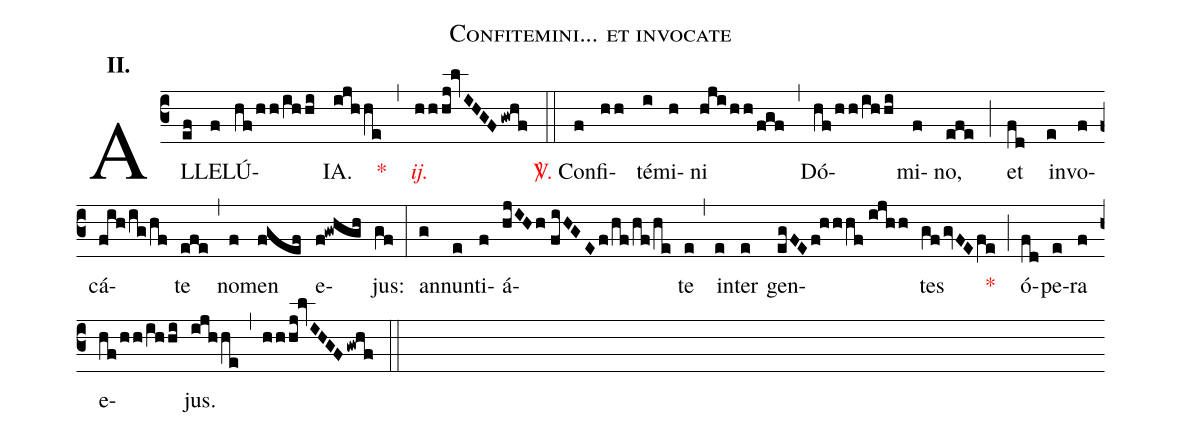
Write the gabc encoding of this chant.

name:Confitemini... et invocate;
mode:II.;
office-part:Alleluia;
%%
(c3) AL(ef)LE(f)LÚ(hf/hh/ih/hi)IA.(ijhhe) <v>\red{*}</v>(,) <v>\redit{ij.}</v>(hhhj!lvIHGF/gwhf) (::) <v>\red{\Vbar.}</v> Con(f)fi(hh)té(i)mi(h)ni(hji/hh/fgf) (,) Dó(hf/hh/ih/hi)mi(f)no,(efe) (;) et(fd) in(e)vo(f)cá(fih/ig/hf)te(efe) (,) no(f)men(fgef) e(f!gwhgh)jus:(gf) (:) an(g)nun(e)ti(f)á(hjIHh//fiHGEf/hf/hf/he)te(e) (,) in(e)ter(e) gen(egFEf!hhhf//ijhh)tes(gf/gvFE/fe) <v>\red{*}</v>(;) ó(fd)pe(e)ra(f) e(hf/hh/ih/hi)jus.(ijhhe) (,) (hhhj!lvIHGF/gwhf) (::)
